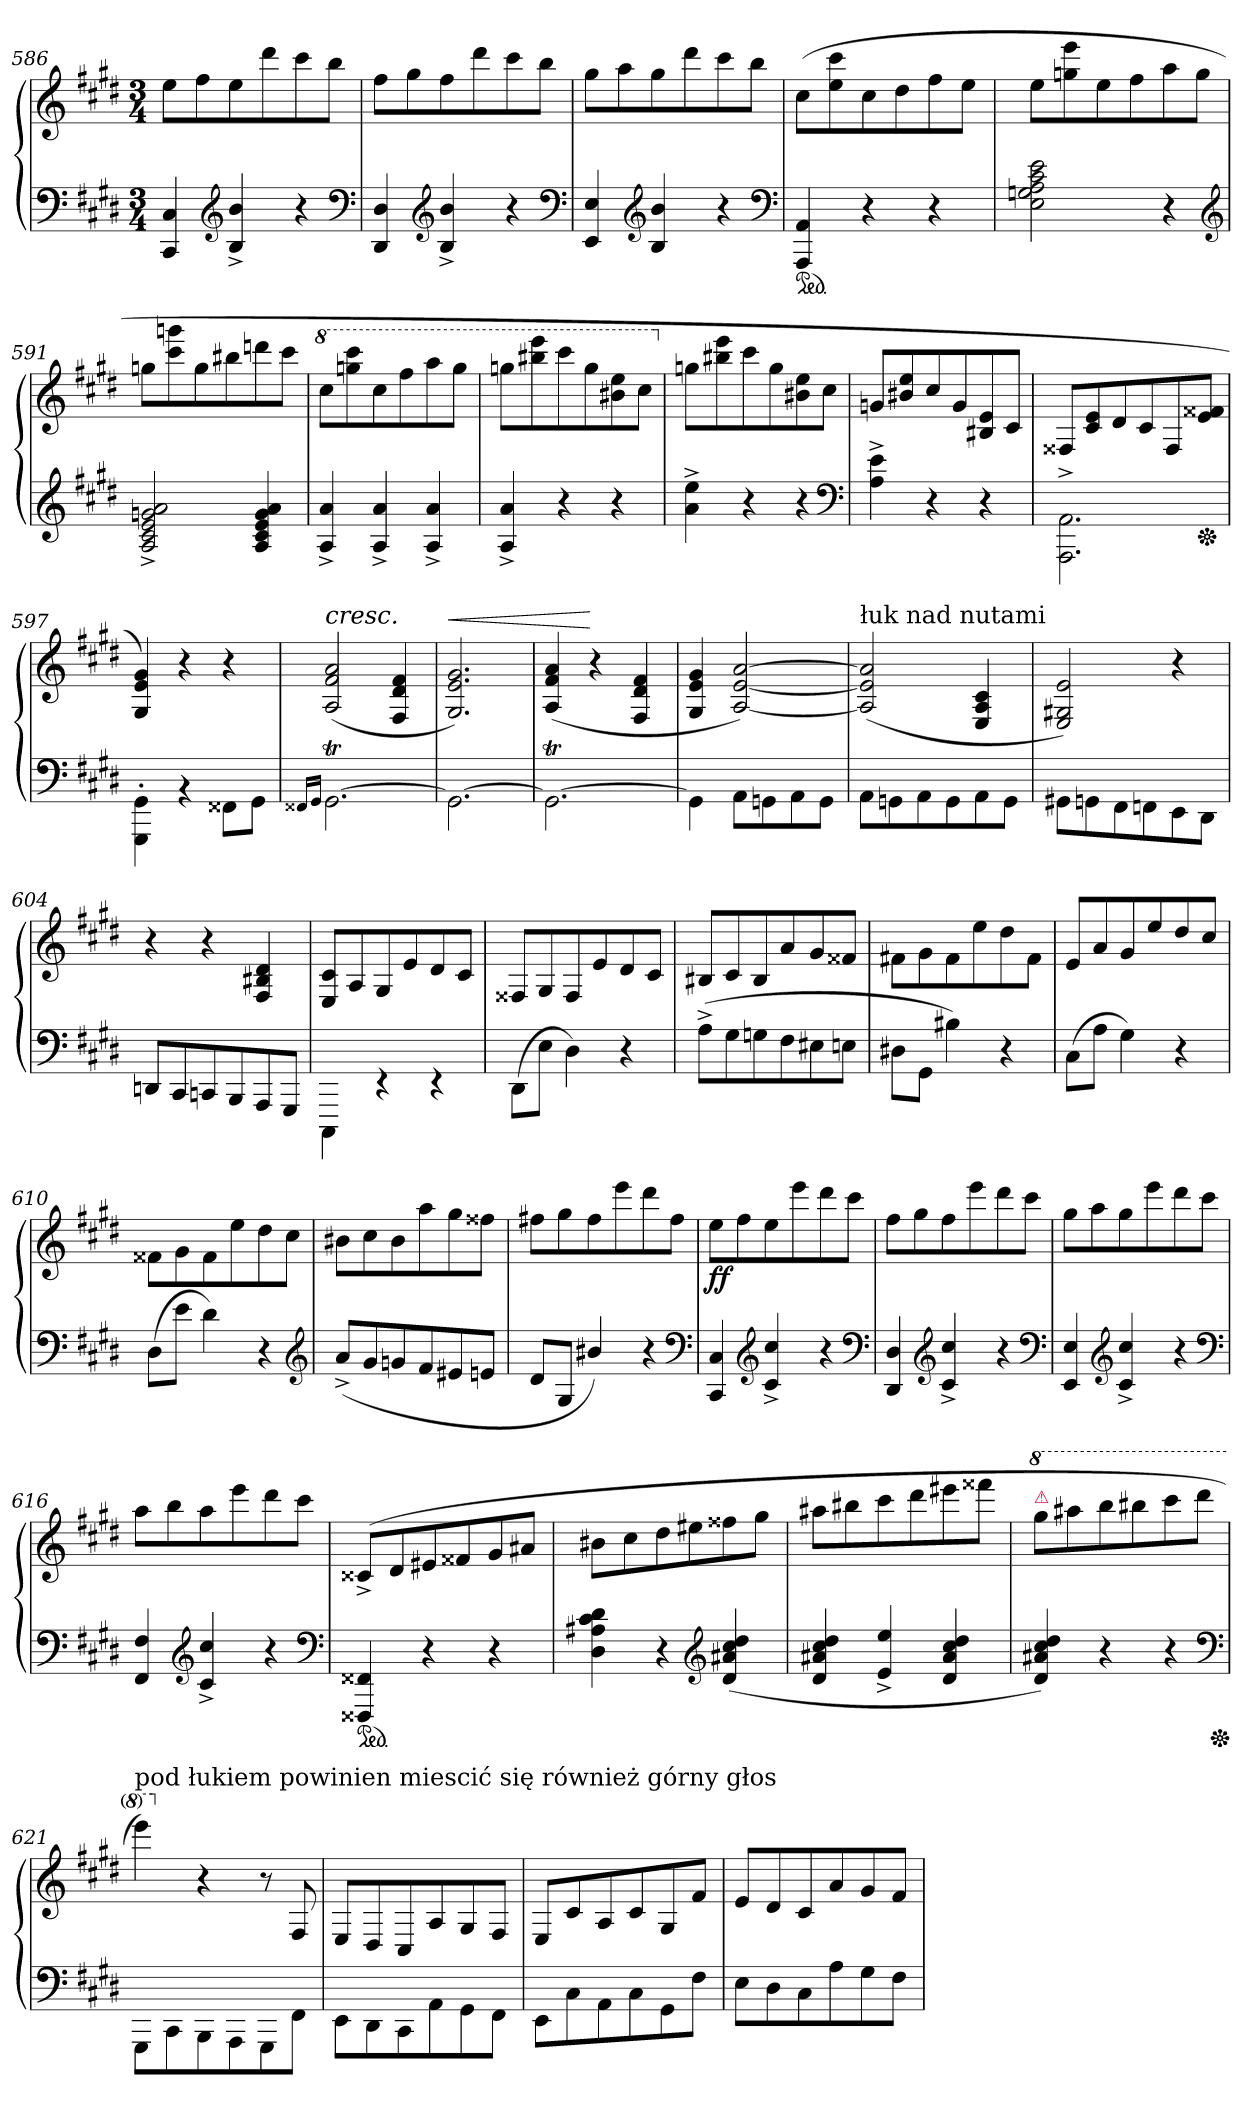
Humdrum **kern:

**kern	**kern	**dynam
*part1	*part1	*part1
*staff2	*staff1	*staff1/2
*clefF4	*clefG2	*
*k[f#c#g#d#]	*k[f#c#g#d#]	*
*M3/4	*M3/4	*
=586	=586	=586
4CC# 4C#	8eeL	.
.	8ff#	.
*clefG2	*	*
4B^< 4b^<	8ee	.
.	8ddd#	.
4r	8ccc#	.
.	8bbJ	.
*clefF4	*	*
=587	=587	=587
4DD# 4D#	8ff#L	.
.	8gg#	.
*clefG2	*	*
4B^< 4b^<	8ff#	.
.	8ddd#	.
4r	8ccc#	.
.	8bbJ	.
*clefF4	*	*
=588	=588	=588
4EE 4E	8gg#L	.
.	8aa	.
*clefG2	*	*
4B 4b	8gg#	.
.	8ddd#	.
4r	8ccc#	.
.	8bbJ	.
*clefF4	*	*
=589	=589	=589
*ped	*	*
4AAA 4AA	(>8cc#L	.
.	8ee 8ccc#	.
4r	8cc#	.
.	8dd#	.
4r	8ff#	.
.	8eeJ	.
=590	=590	=590
2E 2Gn 2A 2c# 2e	8eeL	.
.	8ggn 8eee	.
.	8ee	.
.	8ff#	.
4r	8aa	.
.	8ggJ	.
*clefG2	*	*
=591	=591	=591
2A^< 2c#^< 2e^< 2gn^< 2a^<	8ggnL	.
.	8ccc# 8gggn	.
.	8gg	.
.	8bb#X	.
4A 4c# 4e 4g 4a	8dddn	.
.	8ccc#J	.
=592	=592	=592
*	*8va	*
4A^< 4a^<	8ccc#L	.
.	8gggn 8cccc#	.
4A^< 4a^<	8ccc#	.
.	8fff#	.
4A^< 4a^<	8aaa	.
.	8gggJ	.
=593	=593	=593
4A^< 4a^<	8gggnL	.
.	8bbb#X 8eeee	.
4r	8cccc#	.
.	8ggg	.
4r	8bb#X 8eee	.
.	8ccc#J	.
=594	=594	=594
*	*X8va	*
4a^> 4ee^>	8ggnL	.
.	8bb#X 8eee	.
4r	8ccc#	.
.	8gg	.
4r	8b#X 8ee	.
.	8cc#J	.
*clefF4	*	*
=595	=595	=595
4A^> 4e^>	8gnL	.
.	8b#X 8ee	.
4r	8cc#	.
.	8g	.
4r	8B#X 8e	.
.	8c#J	.
=596	=596	=596
2.AAA^<\ 2.AA^<\	8F##XL	.
.	8c# 8e	.
.	8d#	.
.	8c#	.
.	8F##/	.
*Xped	*	*
.	8e 8f##XJ	.
=597	=597	=597
4GGG#'>\ 4GG#'>\	4G#/ 4e/ 4g#/)	.
4rBB	4r	.
8FF##X\L	4r	.
8GG#J	.	.
=598	=598	=598
16qqFF##X/LL	.	.
16qqGG#/JJ	.	.
!	!	!LO:HP:a
!	!	!LO:HP:n=1:a
[>2.GG#t\	(>2A/ 2f#/ 2a/	< >
.	4F#/ 4d#/ 4f#/	.
.	.	]
=599	=599	=599
!	!	!LO:HP:a
2.GG#TTT\_>	2.G#/ 2.e/ 2.g#/)	<
=600	=600	=600
2.GG#t\_	(>4A/ 4f#/ 4a/	.
.	4r	[
.	4F#/ 4d#/ 4f#/	.
=601	=601	=601
4GG#TTT\]	4G#/ 4e/ 4g#/	.
8AA\L	[2A/ [2e/ [2a/)	[
8GGn\	.	.
8AA\	.	.
8GG\J	.	.
=602	=602	=602
!	!LO:TX:a:t=łuk nad nutami	!
8AA\L	(>2A]/ 2e]/ 2a]/	.
8GGn\	.	.
8AA\	.	.
8GG\	.	.
8AA	4E/ 4A/ 4c#/	.
8GGJ	.	.
=603	=603	=603
8GG#X\L	2E/ 2G#X/ 2e/)	.
8GGn\	.	.
8FF#\	.	.
8FFn\	.	.
8EE	4r	.
8DD#J	.	.
=604	=604	=604
8DDn/L	4r	.
8CC#/	.	.
8CCn/	4r	.
8BBB/	.	.
8AAA/	4F#/ 4B#X/ 4d#/	.
8GGG#/J	.	.
=605	=605	=605
4CCC#\	8E/ 8c#/L	.
.	8A/	.
4rEE	8G#/	.
.	8e	.
4rEE	8d#	.
.	8c#J	.
=606	=606	=606
(<8DD#\L	8F##XL	.
8E\J	8G#/	.
4D#\)	8F##/	.
.	8e	.
4r	8d#	.
.	8c#J	.
=607	=607	=607
(>8A^<L	8B#XL	.
8G#	8c#	.
8Gn	8B#	.
8F#	8a	.
8E#X	8g#	.
8EnJ	8f##XJ	.
=608	=608	=608
8D#X\L	8f#XL	.
8GG#J	8g#	.
4B#X)	8f#	.
.	8ee	.
4r	8dd#	.
.	8f#J	.
=609	=609	=609
(>8C#L	8eL	.
8AJ	8a	.
4G#)	8g#	.
.	8ee	.
4r	8dd#	.
.	8cc#J	.
=610	=610	=610
(>8D#L	8f##XL	.
8eJ	8g#	.
4d#)	8f##	.
.	8ee	.
4r	8dd#	.
.	8cc#J	.
*clefG2	*	*
=611	=611	=611
(<8a^<L	8b#XL	.
8g#	8cc#	.
8gn	8b#	.
8f#	8aa	.
8e#X	8gg#	.
8enJ	8ff##XJ	.
=612	=612	=612
8d#L	8ff#XL	.
8G#J	8gg#	.
4b#X/)	8ff#	.
.	8eee	.
4r	8ddd#	.
.	8ff#J	.
*clefF4	*	*
=613	=613	=613
!	!	!LO:DY:b
4CC# 4C#	8eeL	ff
.	8ff#	.
*clefG2	*	*
4c#^< 4cc#^<	8ee	.
.	8eee	.
4r	8ddd#	.
.	8ccc#J	.
*clefF4	*	*
=614	=614	=614
4DD# 4D#	8ff#L	.
.	8gg#	.
*clefG2	*	*
4c#^< 4cc#^<	8ff#	.
.	8eee	.
4r	8ddd#	.
.	8ccc#J	.
*clefF4	*	*
=615	=615	=615
4EE 4E	8gg#L	.
.	8aa	.
*clefG2	*	*
4c#^< 4cc#^<	8gg#	.
.	8eee	.
4r	8ddd#	.
.	8ccc#J	.
*clefF4	*	*
=616	=616	=616
4FF# 4F#	8aaL	.
.	8bb	.
*clefG2	*	*
4c#^< 4cc#^<	8aa	.
.	8eee	.
4r	8ddd#	.
.	8ccc#J	.
*clefF4	*	*
=617	=617	=617
*ped	*	*
4FFF##X 4FF##X	(>8c##X^<L	.
.	8d#	.
4r	8e#X	.
.	8f##X	.
4r	8g#	.
.	8a#XJ	.
=618	=618	=618
4D# 4A#X 4c# 4d#	8b#XL	.
.	8cc#	.
4r	8dd#	.
.	8ee#X	.
*clefG2	*	*
(<4d# 4a#X 4cc# 4dd#	8ff##X	.
.	8gg#J	.
=619	=619	=619
4d# 4a#X 4cc# 4dd#	8aa#XL	.
.	8bb#X	.
4e^< 4ee^<	8ccc#	.
.	8ddd#	.
4d# 4a# 4cc# 4dd#	8eee#X	.
.	8fff##XJ	.
=620	=620	=620
*	*8va	*
!	!LO:TX:a:color=crimson:t=⚠	!
4d# 4a#X 4cc# 4dd#)	8ggg#L	.
.	8aaa#X	.
4r	8bbb	.
.	8bbb#X	.
4r	8cccc#	.
.	8dddd#J	.
*clefF4	*	*
*Xped	*	*
=621	=621	=621
!	!LO:TX:a:t=pod łukiem powinien miescić się również górny głos	!
8GGG#\L	4eeee)	.
8CC#	.	.
*	*X8va	*
8BBB	4r	.
8AAA	.	.
8GGG#	8r	.
8FF#J	8F#/	.
=622	=622	=622
8EE\L	8E/L	.
8DD#\	8D#/	.
8CC#\	8C#/	.
8AA\	8A/	.
8GG#\	8G#/	.
8FF#\J	8F#/J	.
=623	=623	=623
8EE\L	8E/L	.
8C#\	8c#/	.
8AA\	8A/	.
8C#\	8c#/	.
8GG#\	8G#/	.
8F#J	8f#J	.
=624	=624	=624
8EL	8eL	.
8D#	8d#	.
8C#\	8c#	.
8A	8a	.
8G#	8g#	.
8F#J	8f#J	.
=	=	=
*-	*-	*-
